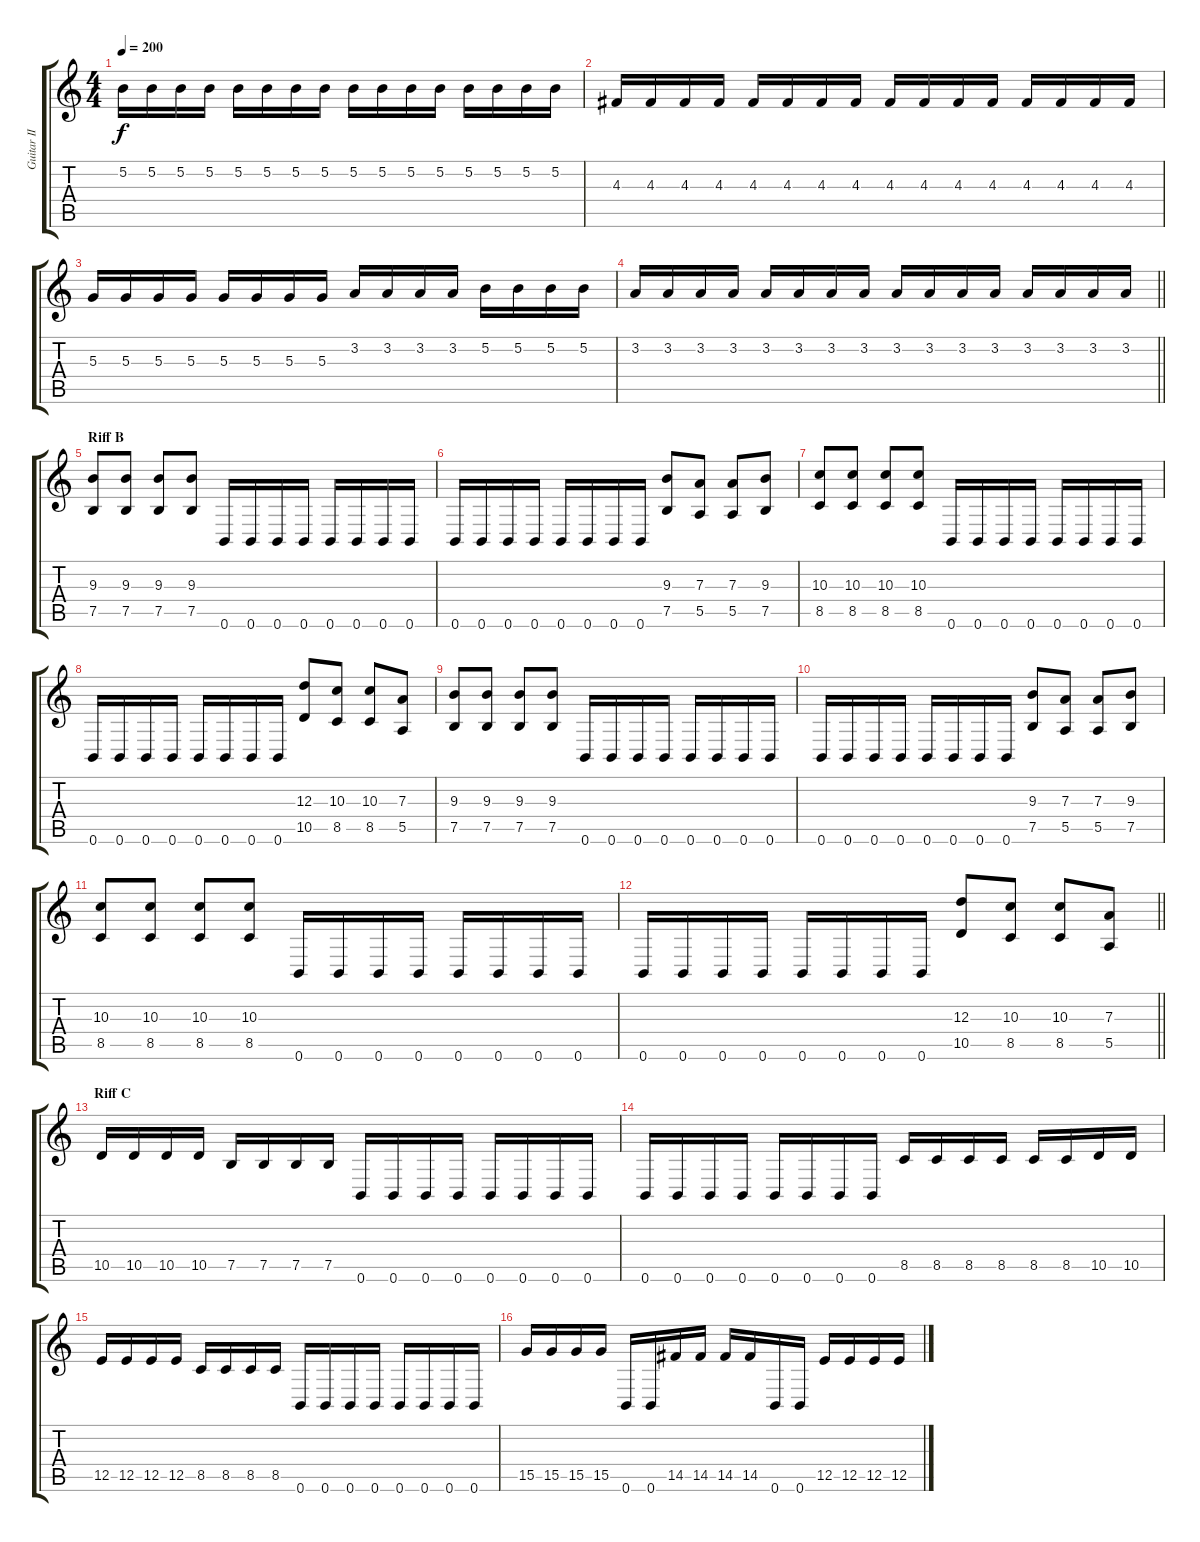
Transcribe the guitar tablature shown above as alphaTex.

\track ("Guitar II" "Guitar II") {instrument distortionguitar}
\staff {score tabs}
\tuning (B3 Gb3 D3 A2 E2 B1) {hide}
\ts (4 4)
\tempo 200
\clef g2
\ks c
5.2.16{dy f} 5.2.16 5.2.16 5.2.16 5.2.16 5.2.16 5.2.16 5.2.16 5.2.16 5.2.16 5.2.16 5.2.16 5.2.16 5.2.16 5.2.16 5.2.16 |
4.3.16 4.3.16 4.3.16 4.3.16 4.3.16 4.3.16 4.3.16 4.3.16 4.3.16 4.3.16 4.3.16 4.3.16 4.3.16 4.3.16 4.3.16 4.3.16 |
5.3.16 5.3.16 5.3.16 5.3.16 5.3.16 5.3.16 5.3.16 5.3.16 3.2.16 3.2.16 3.2.16 3.2.16 5.2.16 5.2.16 5.2.16 5.2.16 |
\barLineRight lightlight
3.2.16 3.2.16 3.2.16 3.2.16 3.2.16 3.2.16 3.2.16 3.2.16 3.2.16 3.2.16 3.2.16 3.2.16 3.2.16 3.2.16 3.2.16 3.2.16 |
\section ("" "Riff B")
(9.3 7.5).8 (9.3 7.5).8 (9.3 7.5).8 (9.3 7.5).8 0.6.16 0.6.16 0.6.16 0.6.16 0.6.16 0.6.16 0.6.16 0.6.16 |
0.6.16 0.6.16 0.6.16 0.6.16 0.6.16 0.6.16 0.6.16 0.6.16 (9.3 7.5).8 (7.3 5.5).8 (7.3 5.5).8 (9.3 7.5).8 |
(10.3 8.5).8 (10.3 8.5).8 (10.3 8.5).8 (10.3 8.5).8 0.6.16 0.6.16 0.6.16 0.6.16 0.6.16 0.6.16 0.6.16 0.6.16 |
0.6.16 0.6.16 0.6.16 0.6.16 0.6.16 0.6.16 0.6.16 0.6.16 (12.3 10.5).8 (10.3 8.5).8 (10.3 8.5).8 (7.3 5.5).8 |
(9.3 7.5).8 (9.3 7.5).8 (9.3 7.5).8 (9.3 7.5).8 0.6.16 0.6.16 0.6.16 0.6.16 0.6.16 0.6.16 0.6.16 0.6.16 |
0.6.16 0.6.16 0.6.16 0.6.16 0.6.16 0.6.16 0.6.16 0.6.16 (9.3 7.5).8 (7.3 5.5).8 (7.3 5.5).8 (9.3 7.5).8 |
(10.3 8.5).8 (10.3 8.5).8 (10.3 8.5).8 (10.3 8.5).8 0.6.16 0.6.16 0.6.16 0.6.16 0.6.16 0.6.16 0.6.16 0.6.16 |
\barLineRight lightlight
0.6.16 0.6.16 0.6.16 0.6.16 0.6.16 0.6.16 0.6.16 0.6.16 (12.3 10.5).8 (10.3 8.5).8 (10.3 8.5).8 (7.3 5.5).8 |
\section ("" "Riff C")
10.5.16 10.5.16 10.5.16 10.5.16 7.5.16 7.5.16 7.5.16 7.5.16 0.6.16 0.6.16 0.6.16 0.6.16 0.6.16 0.6.16 0.6.16 0.6.16 |
0.6.16 0.6.16 0.6.16 0.6.16 0.6.16 0.6.16 0.6.16 0.6.16 8.5.16 8.5.16 8.5.16 8.5.16 8.5.16 8.5.16 10.5.16 10.5.16 |
12.5.16 12.5.16 12.5.16 12.5.16 8.5.16 8.5.16 8.5.16 8.5.16 0.6.16 0.6.16 0.6.16 0.6.16 0.6.16 0.6.16 0.6.16 0.6.16 |
15.5.16 15.5.16 15.5.16 15.5.16 0.6.16 0.6.16 14.5.16 14.5.16 14.5.16 14.5.16 0.6.16 0.6.16 12.5.16 12.5.16 12.5.16 12.5.16
